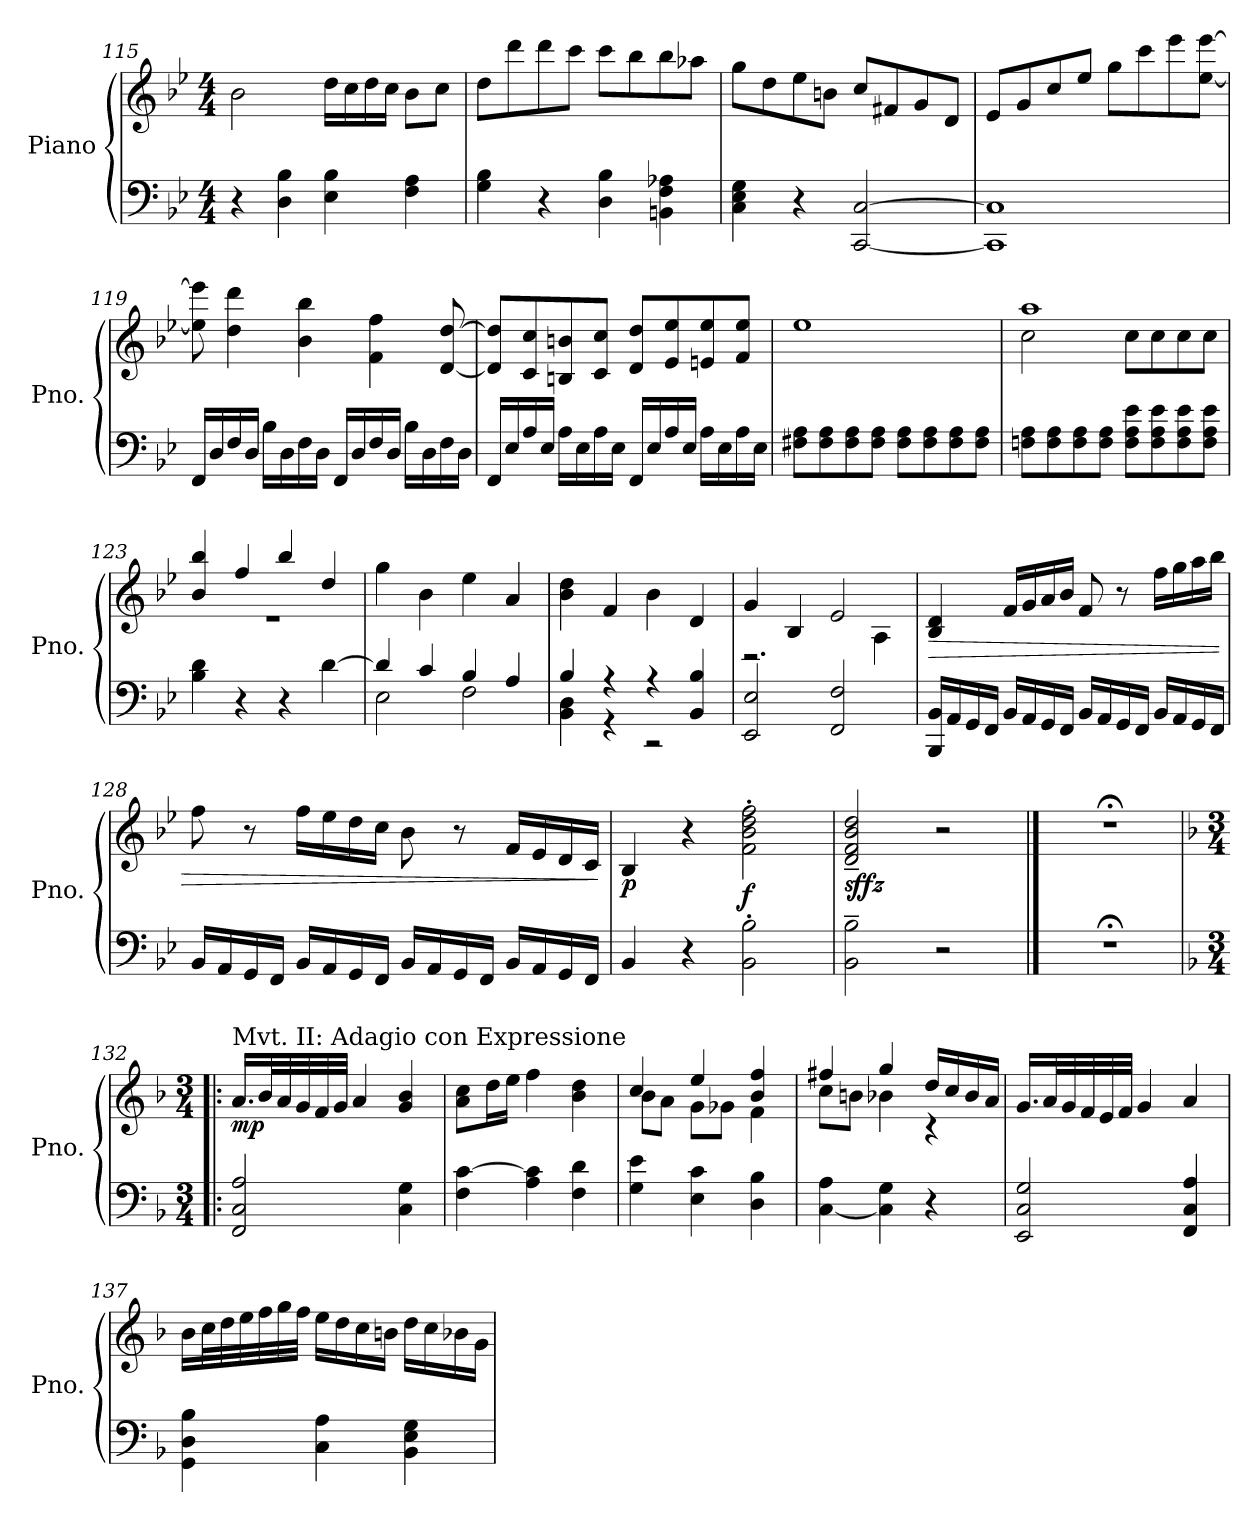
**kern	**kern	**dynam
*part1	*part1	*part1
*staff2	*staff1	*staff1/2
*I"Piano	*	*
*I'Pno.	*	*
*clefF4	*clefG2	*
*k[b-e-]	*k[b-e-]	*
*M4/4	*M4/4	*
=115	=115	=115
4r	2b-\	.
4D\ 4B-\	.	.
4E-\ 4B-\	16dd\LL	.
.	16cc\	.
.	16dd\	.
.	16cc\JJ	.
4F\ 4A\	8b-\L	.
.	8cc\J	.
!!LO:LB:g=z
=116	=116	=116
4G\ 4B-\	8dd\L	.
.	8ddd\	.
4r	8ddd\	.
.	8ccc\J	.
4D\ 4B-\	8ccc\L	.
.	8bb-\	.
4BBn\ 4F\ 4A-X\	8bb-\	.
.	8aa-X\J	.
=117	=117	=117
4C\ 4E-\ 4G\	8gg\L	.
.	8dd\	.
4r	8ee-\	.
.	8bn\J	.
[2CC/ [2C/	8cc/L	.
.	8f#X/	.
.	8g/	.
.	8d/J	.
=118	=118	=118
1CC] 1C]	8e-/L	.
.	8g/	.
.	8cc/	.
.	8ee-/J	.
.	8gg\L	.
.	8ccc\	.
.	8eee-\	.
.	[8ee-\ [8eee-\J	.
=119	=119	=119
16FF/LL	8ee-\] 8eee-\]	.
16D/	.	.
16F/	4dd\ 4ddd\	.
16D/JJ	.	.
16B-\LL	.	.
16D\	.	.
16F\	4b-\ 4bb-\	.
16D\JJ	.	.
16FF/LL	.	.
16D/	.	.
16F/	4f\ 4ff\	.
16D/JJ	.	.
16B-\LL	.	.
16D\	.	.
16F\	[8d/ [8dd/	.
16D\JJ	.	.
!!LO:LB:g=z
=120	=120	=120
16FF/LL	8d/] 8dd/]L	.
16E-/	.	.
16A/	8c/ 8cc/	.
16E-/JJ	.	.
16A\LL	8Bn/ 8bn/	.
16E-\	.	.
16A\	8c/ 8cc/J	.
16E-\JJ	.	.
16FF/LL	8d/ 8dd/L	.
16E-/	.	.
16A/	8e-/ 8ee-/	.
16E-/JJ	.	.
16A\LL	8en/ 8ee-/	.
16E-\	.	.
16A\	8f/ 8ee-/J	.
16E-\JJ	.	.
=121	=121	=121
8F#X\ 8A\L	1ee-	.
8F#\ 8A\	.	.
8F#\ 8A\	.	.
8F#\ 8A\J	.	.
8F#\ 8A\L	.	.
8F#\ 8A\	.	.
8F#\ 8A\	.	.
8F#\ 8A\J	.	.
=122	=122	=122
*	*^	*
8Fn\ 8A\L	1aa	2cc\	.
8F\ 8A\	.	.	.
8F\ 8A\	.	.	.
8F\ 8A\J	.	.	.
8F\ 8A\ 8e-\L	.	8cc\L	.
8F\ 8A\ 8e-\	.	8cc\	.
8F\ 8A\ 8e-\	.	8cc\	.
8F\ 8A\ 8e-\J	.	8cc\J	.
=123	=123	=123	=123
4B-\ 4d\	4b-/ 4bb-/	1r	.
4r	4ff/	.	.
4r	4bb-/	.	.
[4d\	4dd/	.	.
*	*v	*v	*
=124	=124	=124
*^	*	*
4d/]	2E-\	4gg\	.
4c/	.	4b-\	.
4B-/	2F\	4ee-\	.
4A/	.	4a/	.
=125	=125	=125	=125
4B-/	4BB-\ 4D\	4b-\ 4dd\	.
4r	4r	4f/	.
4r	2r	4b-\	.
4BB-/ 4B-/	.	4d/	.
*v	*v	*	*
=126	=126	=126
*	*^	*
2EE-/ 2E-/	4g/	2.r	.
.	4B-/	.	.
2FF/ 2F/	2e-/	.	.
.	.	4A\	.
!!LO:LB:g=z
=127	=127	=127	=127
!	!	!	!LO:HP:b
*	*v	*v	*
16BBB-/ 16BB-/LL	4B-/ 4d/	>
16AA/	.	.
16GG/	.	.
16FF/JJ	.	.
16BB-/LL	16f/LL	.
16AA/	16g/	.
16GG/	16a/	.
16FF/JJ	16b-/JJ	.
16BB-/LL	8f/	.
16AA/	.	.
16GG/	8r	.
16FF/JJ	.	.
16BB-/LL	16ff\LL	.
16AA/	16gg\	.
16GG/	16aa\	.
16FF/JJ	16bb-\JJ	.
=128	=128	=128
16BB-/LL	8ff\	.
16AA/	.	.
16GG/	8r	.
16FF/JJ	.	.
16BB-/LL	16ff\LL	.
16AA/	16ee-\	.
16GG/	16dd\	.
16FF/JJ	16cc\JJ	.
16BB-/LL	8b-\	.
16AA/	.	.
16GG/	8r	.
16FF/JJ	.	.
16BB-/LL	16f/LL	.
16AA/	16e-/	.
16GG/	16d/	.
16FF/JJ	16c/JJ	.
.	.	]
=129	=129	=129
!	!	!LO:DY:b
4BB-/	4B-/	p
4r	4r	.
!	!	!LO:DY:b
2BB-\' 2B-\'	2f\' 2b-\' 2dd\' 2ff\'	f
=130	=130	=130
!	!	!LO:DY:b
2BB-\~ 2B-\~	2d/~ 2f/~ 2b-/~ 2dd/~	sffz
2r	2r	.
==131	==131	==131
1r;<	1r;<	.
!!LO:PB:g=z
=132!|:	=132!|:	=132!|:
*k[b-]	*k[b-]	*
*M3/4	*M3/4	*
*	*MM45	*
!	!LO:TX:a:t=Mvt. II&colon; Adagio con Expressione	!
!	!	!LO:DY:b
2FF/ 2C/ 2A/	16.a/LL	mp
.	32b-/L	.
.	32a/	.
.	32g/	.
.	32f/	.
.	32g/JJJ	.
.	4a/	.
4C\ 4G\	4g/ 4b-/	.
=133	=133	=133
4F\ [4c\	8a\ 8cc\L	.
.	16dd\L	.
.	16ee\JJ	.
4A\ 4c\]	4ff\	.
4F\ 4d\	4b-\ 4dd\	.
=134	=134	=134
*	*^	*
4G\ 4e\	4cc/	8b-\L	.
.	.	8a\J	.
4E\ 4c\	4ee/	8g\L	.
.	.	8g-X\J	.
4D\ 4B-\	4b-/ 4ff/	4f\	.
=135	=135	=135	=135
[4C\ 4A\	4ff#X/	8cc\L	.
.	.	8bn\J	.
4C\] 4G\	4gg/	4b-X\	.
4r	16dd/LL	4r	.
.	16cc/	.	.
.	16b-/	.	.
.	16a/JJ	.	.
*	*v	*v	*
=136	=136	=136
2EE/ 2C/ 2G/	16.g/LL	.
.	32a/L	.
.	32g/	.
.	32f/	.
.	32e/	.
.	32f/JJJ	.
.	4g/	.
4FF/ 4C/ 4A/	4a/	.
!!LO:LB:g=z
=137	=137	=137
4GG\ 4D\ 4B-\	16b-\LL	.
.	32cc\L	.
.	32dd\	.
.	32ee\	.
.	32ff\	.
.	32gg\	.
.	32ff\JJJ	.
4C\ 4A\	16ee\LL	.
.	16dd\	.
.	16cc\	.
.	16bn\JJ	.
4BB-\ 4E\ 4G\	16dd\LL	.
.	16cc\	.
.	16b-X\	.
.	16g\JJ	.
=	=	=
*-	*-	*-
